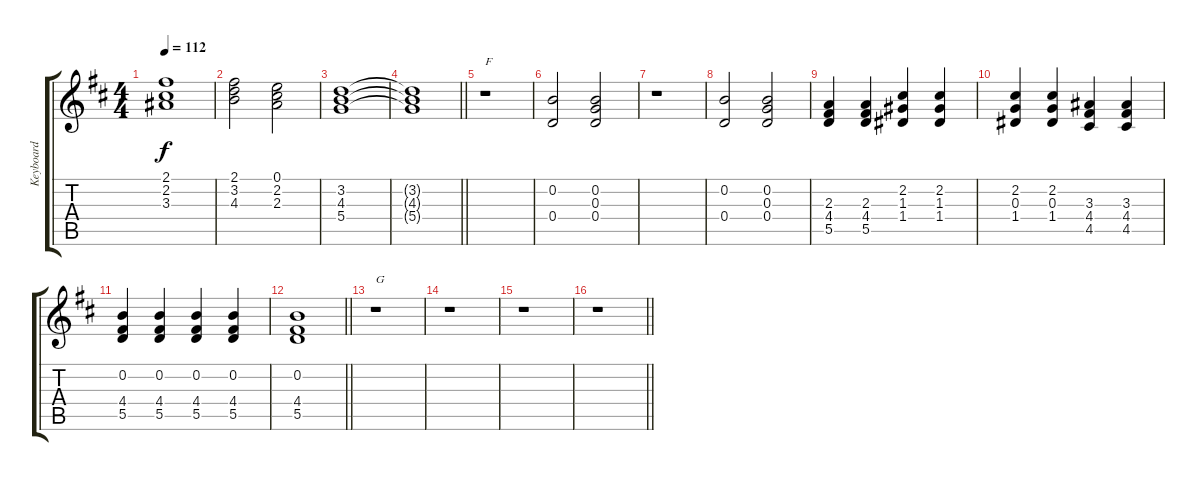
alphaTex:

\track ("Keyboard" "Keyboard") {instrument electricbasspick}
\staff {score tabs}
\tuning (E4 B3 G3 D3 A2 E2) {hide}
\ts (4 4)
\tempo 112
\clef g2
\ks d
(2.1 2.2 3.3).1{dy f} |
(2.1 3.2 4.3).2 (0.1 2.2 2.3).2 |
(3.2 4.3 5.4).1 |
\barLineRight lightlight
(3.2{t} 4.3{t} 5.4{t}).1 |
r.1{txt "F"} |
(0.2 0.4).2 (0.2 0.3 0.4).2 |
r.1 |
(0.2 0.4).2 (0.2 0.3 0.4).2 |
(2.3 4.4 5.5).4 (2.3 4.4 5.5).4 (2.2 1.3 1.4).4 (2.2 1.3 1.4).4 |
(2.2 0.3 1.4).4 (2.2 0.3 1.4).4 (3.3 4.4 4.5).4 (3.3 4.4 4.5).4 |
(0.2 4.4 5.5).4 (0.2 4.4 5.5).4 (0.2 4.4 5.5).4 (0.2 4.4 5.5).4 |
\barLineRight lightlight
(0.2 4.4 5.5).1 |
r.1{txt "G"} |
r.1 |
r.1 |
\barLineRight lightlight
r.1
